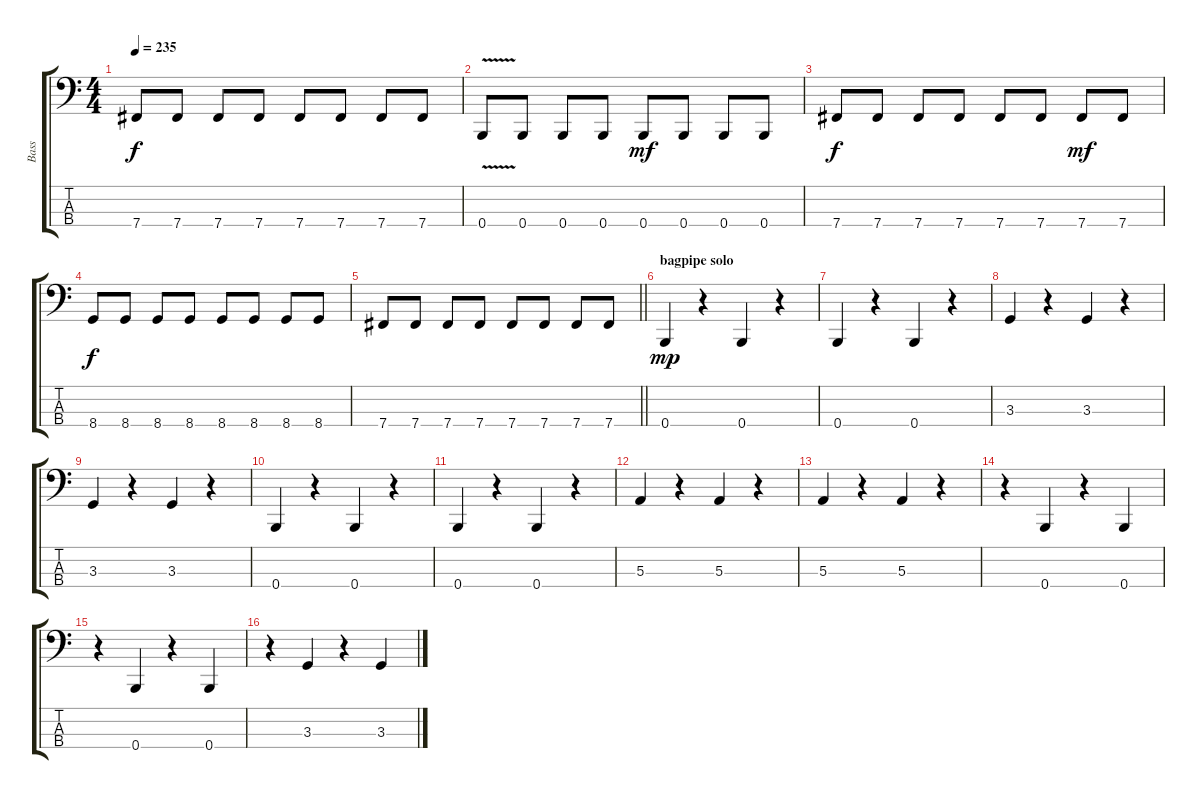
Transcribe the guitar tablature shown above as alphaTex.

\track ("Bass" "Bass") {instrument slapbass2}
\staff {score tabs}
\tuning (D2 A1 E1 B0) {hide}
\ts (4 4)
\tempo 235
\clef f4
\ks c
7.4.8{dy f} 7.4.8 7.4.8 7.4.8 7.4.8 7.4.8 7.4.8 7.4.8 |
0.4{v}.8 0.4.8 0.4.8 0.4.8 0.4.8{dy mf} 0.4.8 0.4.8 0.4.8 |
7.4.8{dy f} 7.4.8 7.4.8 7.4.8 7.4.8 7.4.8 7.4.8{dy mf} 7.4.8 |
8.4.8{dy f} 8.4.8 8.4.8 8.4.8 8.4.8 8.4.8 8.4.8 8.4.8 |
\barLineRight lightlight
7.4.8 7.4.8 7.4.8 7.4.8 7.4.8 7.4.8 7.4.8 7.4.8 |
\section ("" "bagpipe solo")
0.4.4{dy mp} r.4 0.4.4 r.4 |
0.4.4 r.4 0.4.4 r.4 |
3.3.4 r.4 3.3.4 r.4 |
3.3.4 r.4 3.3.4 r.4 |
0.4.4 r.4 0.4.4 r.4 |
0.4.4 r.4 0.4.4 r.4 |
5.3.4 r.4 5.3.4 r.4 |
5.3.4 r.4 5.3.4 r.4 |
r.4 0.4.4 r.4 0.4.4 |
r.4 0.4.4 r.4 0.4.4 |
r.4 3.3.4 r.4 3.3.4
